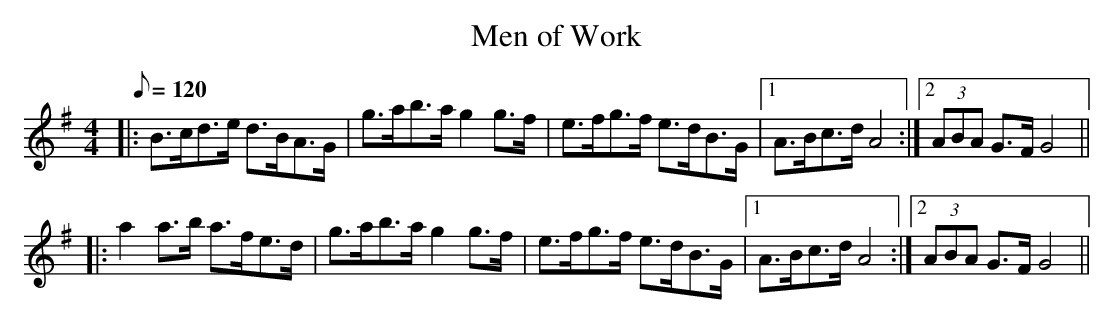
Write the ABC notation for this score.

X:1
T:Men of Work
M:4/4
L:1/8
Q:120
K:G
|: B>cd>e d>BA>G | g>ab>a g2 g>f | e>fg>f e>dB>G |1 A>Bc>d A4 :|2 (3ABA G>F G4 ||
|: a2a>b a>fe>d | g>ab>a g2 g>f | e>fg>f e>dB>G |1 A>Bc>d A4 :|2 (3ABA G>F G4 ||
